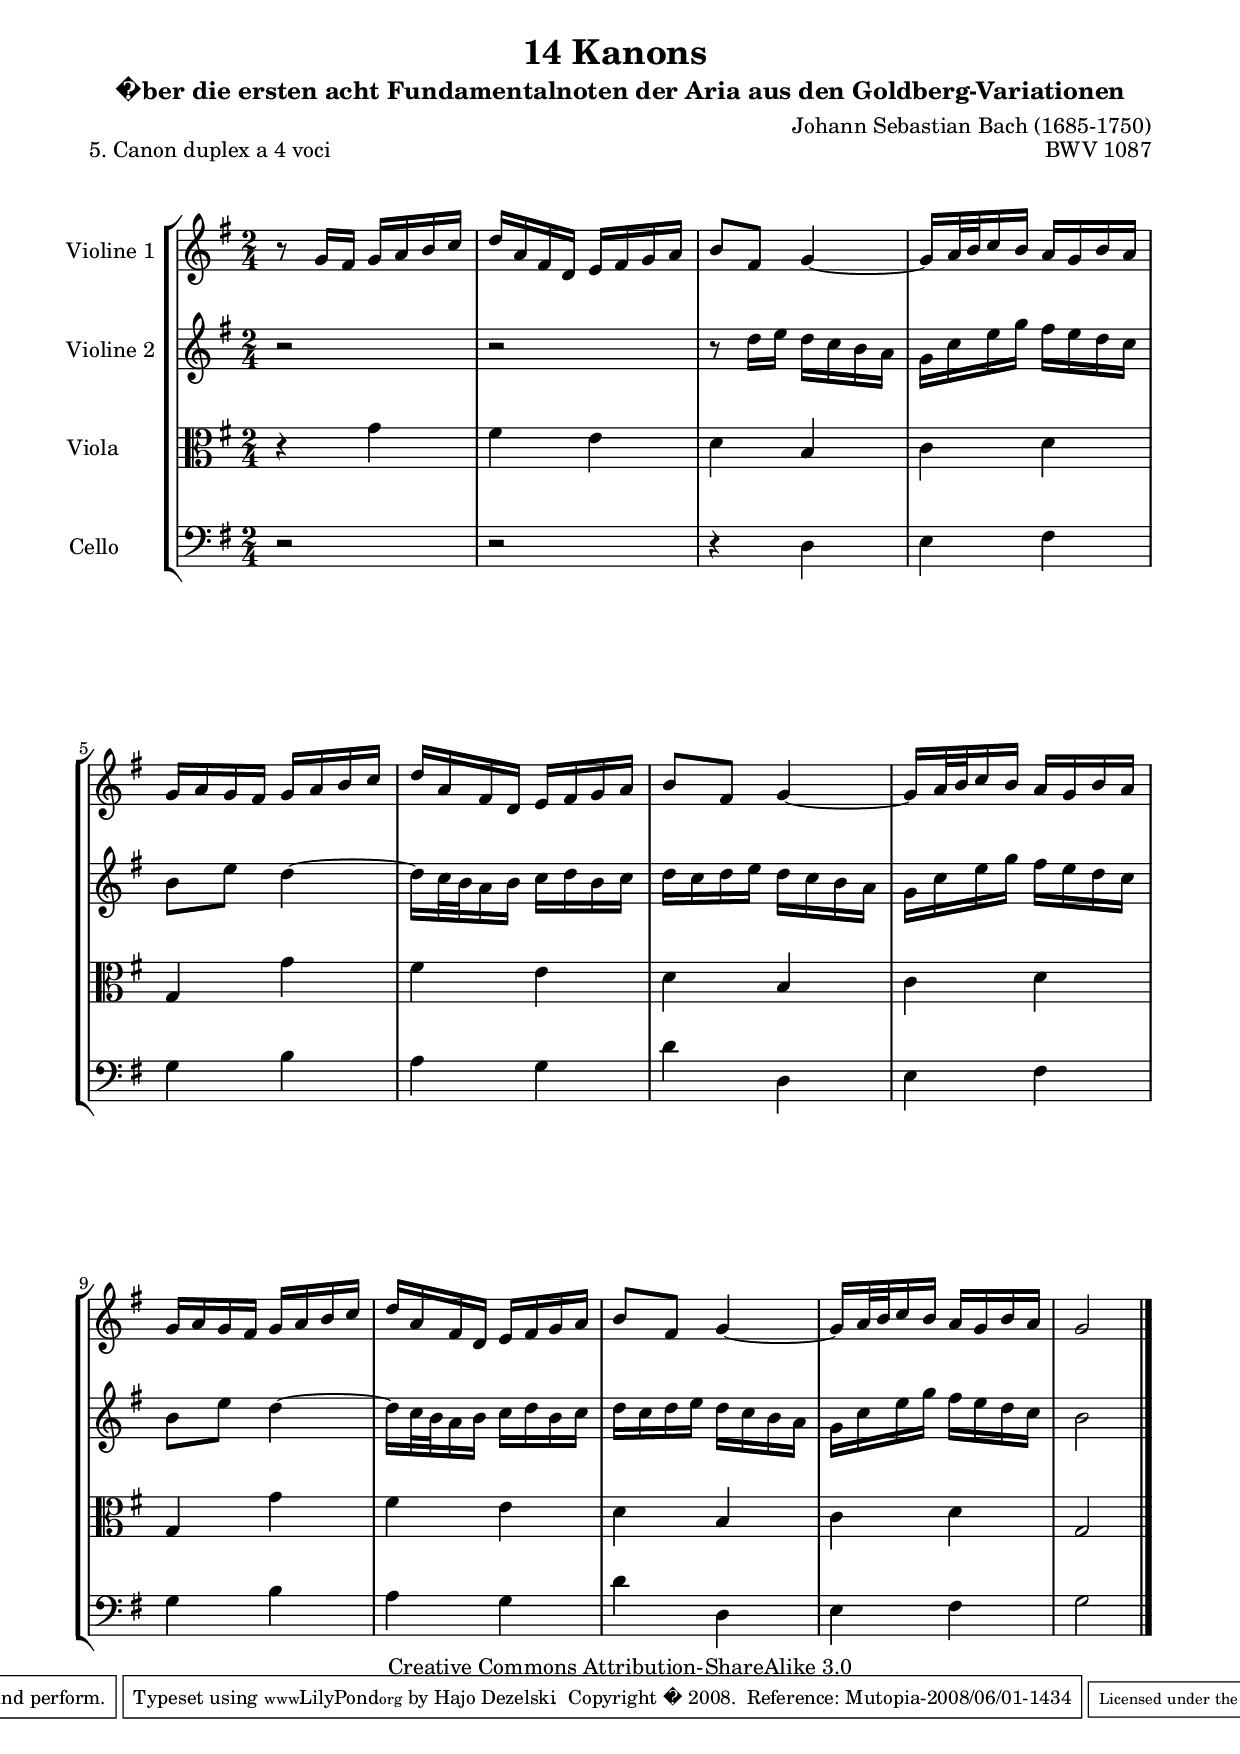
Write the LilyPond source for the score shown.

\version "2.11.46"

\paper {
    page-top-space = #0.0
    %indent = 0.0
    line-width = 18.0\cm
    ragged-bottom = ##f
    ragged-last-bottom = ##f
}

% #(set-default-paper-size "a4")

#(set-global-staff-size 19)

\header {
        title = "14 Kanons "
        subtitle = "�ber die ersten acht Fundamentalnoten der Aria aus den Goldberg-Variationen"
        piece = "5. Canon duplex a 4 voci  "
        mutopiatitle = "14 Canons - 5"
        composer = "Johann Sebastian Bach (1685-1750)"
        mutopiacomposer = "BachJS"
        opus = "BWV 1087"
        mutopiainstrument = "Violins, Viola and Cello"
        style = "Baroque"
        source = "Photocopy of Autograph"
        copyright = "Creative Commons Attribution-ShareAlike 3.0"
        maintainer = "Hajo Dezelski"
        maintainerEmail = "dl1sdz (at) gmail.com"
	
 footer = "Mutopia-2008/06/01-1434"
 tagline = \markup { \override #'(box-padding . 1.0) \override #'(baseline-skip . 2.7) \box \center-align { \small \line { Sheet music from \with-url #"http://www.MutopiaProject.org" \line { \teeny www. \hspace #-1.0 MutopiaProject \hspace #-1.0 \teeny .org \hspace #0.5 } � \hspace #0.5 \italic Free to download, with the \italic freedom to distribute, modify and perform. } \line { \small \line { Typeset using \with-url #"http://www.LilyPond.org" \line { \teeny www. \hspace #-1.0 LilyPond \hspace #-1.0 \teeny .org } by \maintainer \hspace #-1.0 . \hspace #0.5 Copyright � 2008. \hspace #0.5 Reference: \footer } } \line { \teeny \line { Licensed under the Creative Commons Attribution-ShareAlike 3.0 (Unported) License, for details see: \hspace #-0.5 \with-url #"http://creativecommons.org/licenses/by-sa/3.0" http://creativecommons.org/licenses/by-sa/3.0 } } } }
}


global= {
       \time 2/4
       \key g \major
     }

    violinOne = \new Voice { \relative g'{
       \set Staff.instrumentName = "Violine 1 "
       \set Staff.midiInstrument = "violin"
       r8 g16 [ fis ] g [ a b c ] | % 1
       d16 [ a fis d ] e [ fis g a ] | % 2
       b8 [ fis ] g4 ~  | % 3
       g16 [ a32 b c16 b ] a16 [ g b a ] | % 4
       g16 [a g fis ] g [ a b c ]  | % 5
       d16 [ a fis d ] e [ fis g a ]  | % 6
       b8 [ fis ] g4 ~  | % 7
       g16 [ a32 b c16 b ] a16 [ g b a ] | % 8
       g16 [a g fis ] g [ a b c ]   | % 9
       d16 [ a fis d ] e [ fis g a ]  | % 10
       b8 [ fis ] g4 ~ | % 11
       g16 [ a32 b c16 b ] a16 [ g b a ] | % 12
       g2 \bar "|." }}

     violinTwo = \new Voice { \relative c''{
       \set Staff.instrumentName = "Violine 2 "
       \set Staff.midiInstrument = "violin"
       r2 | % 1
       r2 | % 2
       r8 d16 [ e ] d [ c b a ]  | % 3
       g16 [ c e g ] fis [ e d c ] | % 4
       b8 [ e ] d4 ~ | % 5
       d16 [ c32 b a16 b ] c [ d b c ] | % 6
       d16 [ c d e ] d [ c b a ]  | % 3
       g16 [ c e g ] fis [ e d c ] | % 4
       b8 [ e ] d4 ~ | % 5
       d16 [ c32 b a16 b ] c [ d b c ] | % 6
       d16 [ c d e ] d [ c b a ]  | % 3
       g16 [ c e g ] fis [ e d c ] | % 4
       b2  \bar "|." }}
 

     viola = \new Voice { \relative c'' {
       \set Staff.instrumentName = "Viola       "
       \set Staff.midiInstrument = "viola"
       \clef alto
        r4 g4 | % 1
	fis4 e | % 2
	d4 b | % 3
	c4 d | % 4
	g,4 g' | % 5
	fis4 e | % 6
	d4 b | % 7
	c4 d | % 8
	g,4 g'4 | % 9
	fis4 e | % 10
	d4 b | % 11
	c4 d | % 12
	g,2 \bar "|." }}

     cello = \new Voice { \relative d {
       \set Staff.instrumentName = "Cello       "
       \set Staff.midiInstrument = "cello"
       \clef bass
       r2 | % 1
       r2 | % 2
       r4 d4 | % 3
       e4 fis | % 4
       g4 b | % 5
       a4 g | % 6
       d'4 d,4 | % 7
       e4 fis | % 8
       g4 b | % 9
       a4 g | % 10
       d'4 d,4 | % 11
       e4 fis | % 12
       g2  \bar "|."}}

     \score {
        \new StaffGroup <<
           \new Staff << \global \violinOne >>
           \new Staff << \global \violinTwo >>
           \new Staff << \global \viola >>
           \new Staff << \global \cello >>
        >>
        \layout { }
        \midi { }
     }
